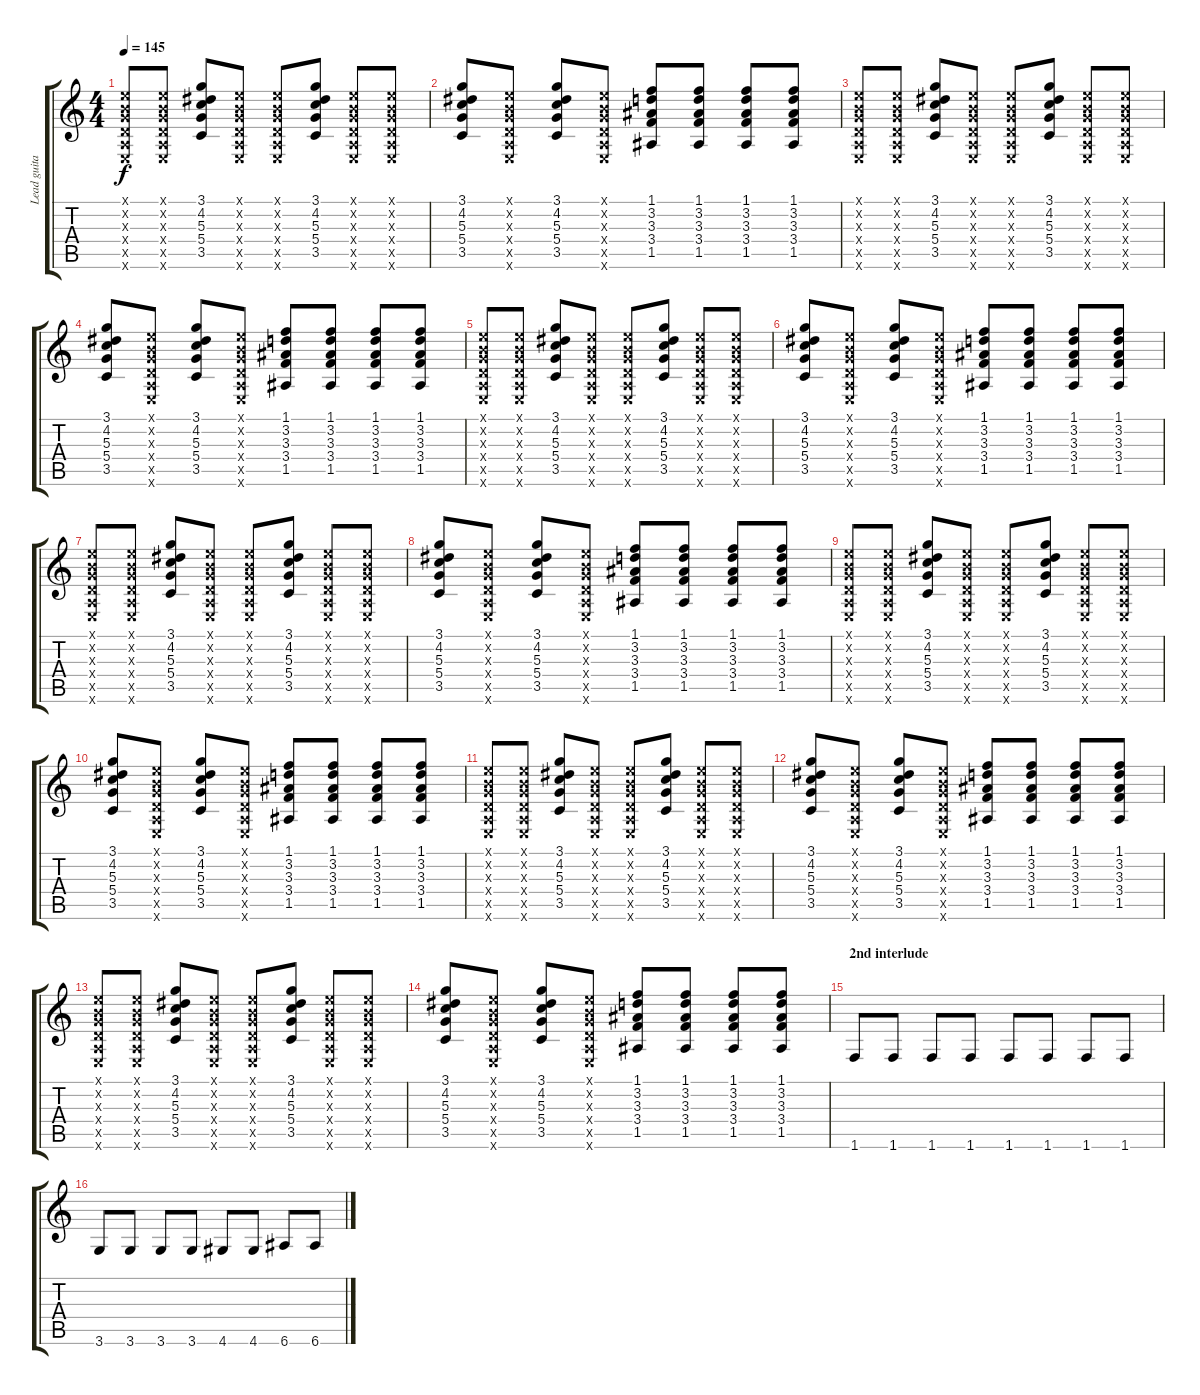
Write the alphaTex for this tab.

\track ("Lead guitar" "Lead guita") {instrument overdrivenguitar}
\staff {score tabs}
\tuning (E4 B3 G3 D3 A2 E2) {hide}
\ts (4 4)
\tempo 145
\clef g2
\ks c
(0.1{x} 0.2{x} 0.3{x} 0.4{x} 0.5{x} 0.6{x}).8{dy f} (0.1{x} 0.2{x} 0.3{x} 0.4{x} 0.5{x} 0.6{x}).8 (3.1 4.2 5.3 5.4 3.5).8 (0.1{x} 0.2{x} 0.3{x} 0.4{x} 0.5{x} 0.6{x}).8 (0.1{x} 0.2{x} 0.3{x} 0.4{x} 0.5{x} 0.6{x}).8 (3.1 4.2 5.3 5.4 3.5).8 (0.1{x} 0.2{x} 0.3{x} 0.4{x} 0.5{x} 0.6{x}).8 (0.1{x} 0.2{x} 0.3{x} 0.4{x} 0.5{x} 0.6{x}).8 |
(3.1 4.2 5.3 5.4 3.5).8 (0.1{x} 0.2{x} 0.3{x} 0.4{x} 0.5{x} 0.6{x}).8 (3.1 4.2 5.3 5.4 3.5).8 (0.1{x} 0.2{x} 0.3{x} 0.4{x} 0.5{x} 0.6{x}).8 (1.1 3.2 3.3 3.4 1.5).8 (1.1 3.2 3.3 3.4 1.5).8 (1.1 3.2 3.3 3.4 1.5).8 (1.1 3.2 3.3 3.4 1.5).8 |
(0.1{x} 0.2{x} 0.3{x} 0.4{x} 0.5{x} 0.6{x}).8 (0.1{x} 0.2{x} 0.3{x} 0.4{x} 0.5{x} 0.6{x}).8 (3.1 4.2 5.3 5.4 3.5).8 (0.1{x} 0.2{x} 0.3{x} 0.4{x} 0.5{x} 0.6{x}).8 (0.1{x} 0.2{x} 0.3{x} 0.4{x} 0.5{x} 0.6{x}).8 (3.1 4.2 5.3 5.4 3.5).8 (0.1{x} 0.2{x} 0.3{x} 0.4{x} 0.5{x} 0.6{x}).8 (0.1{x} 0.2{x} 0.3{x} 0.4{x} 0.5{x} 0.6{x}).8 |
(3.1 4.2 5.3 5.4 3.5).8 (0.1{x} 0.2{x} 0.3{x} 0.4{x} 0.5{x} 0.6{x}).8 (3.1 4.2 5.3 5.4 3.5).8 (0.1{x} 0.2{x} 0.3{x} 0.4{x} 0.5{x} 0.6{x}).8 (1.1 3.2 3.3 3.4 1.5).8 (1.1 3.2 3.3 3.4 1.5).8 (1.1 3.2 3.3 3.4 1.5).8 (1.1 3.2 3.3 3.4 1.5).8 |
(0.1{x} 0.2{x} 0.3{x} 0.4{x} 0.5{x} 0.6{x}).8 (0.1{x} 0.2{x} 0.3{x} 0.4{x} 0.5{x} 0.6{x}).8 (3.1 4.2 5.3 5.4 3.5).8 (0.1{x} 0.2{x} 0.3{x} 0.4{x} 0.5{x} 0.6{x}).8 (0.1{x} 0.2{x} 0.3{x} 0.4{x} 0.5{x} 0.6{x}).8 (3.1 4.2 5.3 5.4 3.5).8 (0.1{x} 0.2{x} 0.3{x} 0.4{x} 0.5{x} 0.6{x}).8 (0.1{x} 0.2{x} 0.3{x} 0.4{x} 0.5{x} 0.6{x}).8 |
(3.1 4.2 5.3 5.4 3.5).8 (0.1{x} 0.2{x} 0.3{x} 0.4{x} 0.5{x} 0.6{x}).8 (3.1 4.2 5.3 5.4 3.5).8 (0.1{x} 0.2{x} 0.3{x} 0.4{x} 0.5{x} 0.6{x}).8 (1.1 3.2 3.3 3.4 1.5).8 (1.1 3.2 3.3 3.4 1.5).8 (1.1 3.2 3.3 3.4 1.5).8 (1.1 3.2 3.3 3.4 1.5).8 |
(0.1{x} 0.2{x} 0.3{x} 0.4{x} 0.5{x} 0.6{x}).8 (0.1{x} 0.2{x} 0.3{x} 0.4{x} 0.5{x} 0.6{x}).8 (3.1 4.2 5.3 5.4 3.5).8 (0.1{x} 0.2{x} 0.3{x} 0.4{x} 0.5{x} 0.6{x}).8 (0.1{x} 0.2{x} 0.3{x} 0.4{x} 0.5{x} 0.6{x}).8 (3.1 4.2 5.3 5.4 3.5).8 (0.1{x} 0.2{x} 0.3{x} 0.4{x} 0.5{x} 0.6{x}).8 (0.1{x} 0.2{x} 0.3{x} 0.4{x} 0.5{x} 0.6{x}).8 |
(3.1 4.2 5.3 5.4 3.5).8 (0.1{x} 0.2{x} 0.3{x} 0.4{x} 0.5{x} 0.6{x}).8 (3.1 4.2 5.3 5.4 3.5).8 (0.1{x} 0.2{x} 0.3{x} 0.4{x} 0.5{x} 0.6{x}).8 (1.1 3.2 3.3 3.4 1.5).8 (1.1 3.2 3.3 3.4 1.5).8 (1.1 3.2 3.3 3.4 1.5).8 (1.1 3.2 3.3 3.4 1.5).8 |
(0.1{x} 0.2{x} 0.3{x} 0.4{x} 0.5{x} 0.6{x}).8 (0.1{x} 0.2{x} 0.3{x} 0.4{x} 0.5{x} 0.6{x}).8 (3.1 4.2 5.3 5.4 3.5).8 (0.1{x} 0.2{x} 0.3{x} 0.4{x} 0.5{x} 0.6{x}).8 (0.1{x} 0.2{x} 0.3{x} 0.4{x} 0.5{x} 0.6{x}).8 (3.1 4.2 5.3 5.4 3.5).8 (0.1{x} 0.2{x} 0.3{x} 0.4{x} 0.5{x} 0.6{x}).8 (0.1{x} 0.2{x} 0.3{x} 0.4{x} 0.5{x} 0.6{x}).8 |
(3.1 4.2 5.3 5.4 3.5).8 (0.1{x} 0.2{x} 0.3{x} 0.4{x} 0.5{x} 0.6{x}).8 (3.1 4.2 5.3 5.4 3.5).8 (0.1{x} 0.2{x} 0.3{x} 0.4{x} 0.5{x} 0.6{x}).8 (1.1 3.2 3.3 3.4 1.5).8 (1.1 3.2 3.3 3.4 1.5).8 (1.1 3.2 3.3 3.4 1.5).8 (1.1 3.2 3.3 3.4 1.5).8 |
(0.1{x} 0.2{x} 0.3{x} 0.4{x} 0.5{x} 0.6{x}).8 (0.1{x} 0.2{x} 0.3{x} 0.4{x} 0.5{x} 0.6{x}).8 (3.1 4.2 5.3 5.4 3.5).8 (0.1{x} 0.2{x} 0.3{x} 0.4{x} 0.5{x} 0.6{x}).8 (0.1{x} 0.2{x} 0.3{x} 0.4{x} 0.5{x} 0.6{x}).8 (3.1 4.2 5.3 5.4 3.5).8 (0.1{x} 0.2{x} 0.3{x} 0.4{x} 0.5{x} 0.6{x}).8 (0.1{x} 0.2{x} 0.3{x} 0.4{x} 0.5{x} 0.6{x}).8 |
(3.1 4.2 5.3 5.4 3.5).8 (0.1{x} 0.2{x} 0.3{x} 0.4{x} 0.5{x} 0.6{x}).8 (3.1 4.2 5.3 5.4 3.5).8 (0.1{x} 0.2{x} 0.3{x} 0.4{x} 0.5{x} 0.6{x}).8 (1.1 3.2 3.3 3.4 1.5).8 (1.1 3.2 3.3 3.4 1.5).8 (1.1 3.2 3.3 3.4 1.5).8 (1.1 3.2 3.3 3.4 1.5).8 |
(0.1{x} 0.2{x} 0.3{x} 0.4{x} 0.5{x} 0.6{x}).8 (0.1{x} 0.2{x} 0.3{x} 0.4{x} 0.5{x} 0.6{x}).8 (3.1 4.2 5.3 5.4 3.5).8 (0.1{x} 0.2{x} 0.3{x} 0.4{x} 0.5{x} 0.6{x}).8 (0.1{x} 0.2{x} 0.3{x} 0.4{x} 0.5{x} 0.6{x}).8 (3.1 4.2 5.3 5.4 3.5).8 (0.1{x} 0.2{x} 0.3{x} 0.4{x} 0.5{x} 0.6{x}).8 (0.1{x} 0.2{x} 0.3{x} 0.4{x} 0.5{x} 0.6{x}).8 |
(3.1 4.2 5.3 5.4 3.5).8 (0.1{x} 0.2{x} 0.3{x} 0.4{x} 0.5{x} 0.6{x}).8 (3.1 4.2 5.3 5.4 3.5).8 (0.1{x} 0.2{x} 0.3{x} 0.4{x} 0.5{x} 0.6{x}).8 (1.1 3.2 3.3 3.4 1.5).8 (1.1 3.2 3.3 3.4 1.5).8 (1.1 3.2 3.3 3.4 1.5).8 (1.1 3.2 3.3 3.4 1.5).8 |
\section ("" "2nd interlude")
1.6.8 1.6.8 1.6.8 1.6.8 1.6.8 1.6.8 1.6.8 1.6.8 |
3.6.8 3.6.8 3.6.8 3.6.8 4.6.8 4.6.8 6.6.8 6.6.8
